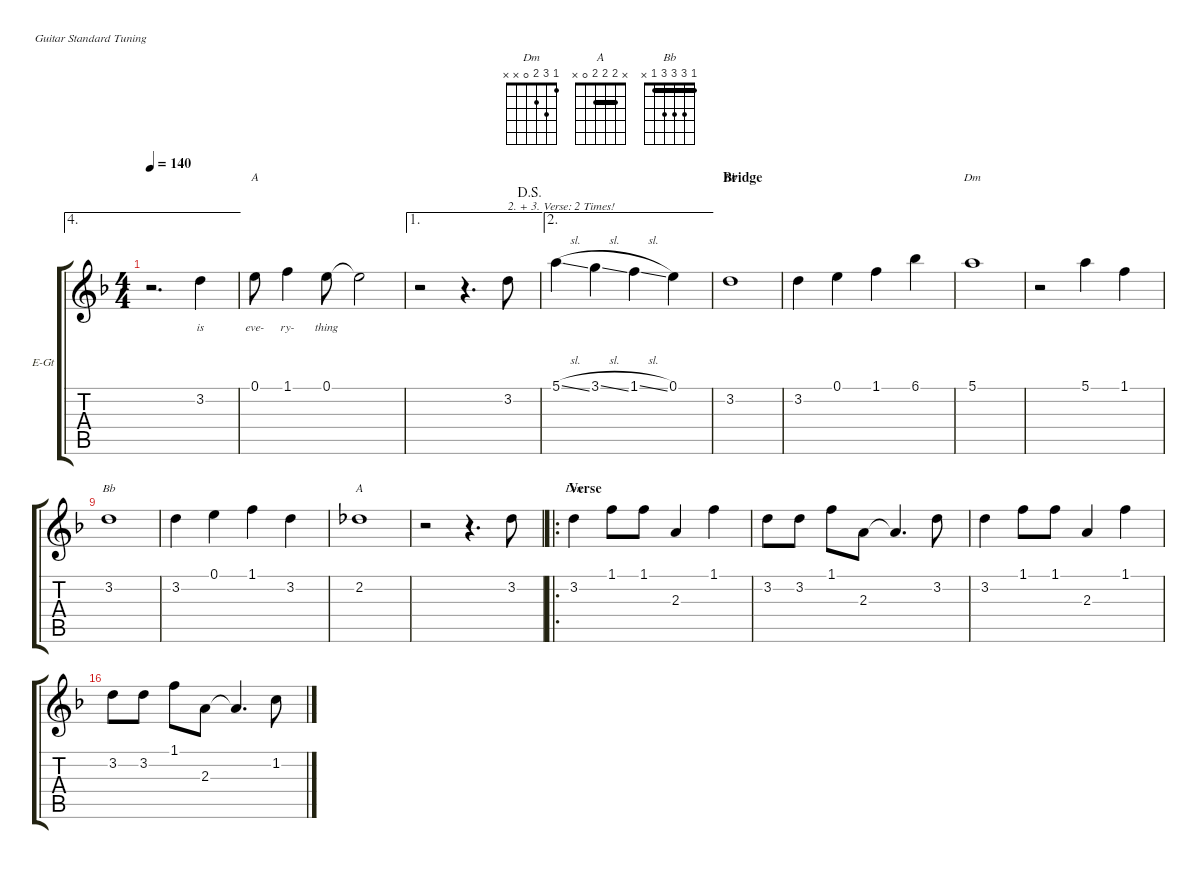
\defaultSystemsLayout 4
\hideDynamics
\bracketExtendMode groupsimilarinstruments
\firstSystemTrackNameOrientation horizontal
\otherSystemsTrackNameOrientation horizontal
\defaultBarNumberDisplay FirstOfSystem
\track ("Mel" "E-Gt") {instrument distortionguitar}
\staff {score tabs}
\tuning (E4 B3 G3 D3 A2 E2)
\chord ("Dm" 1 3 2 0 x x)
\chord ("A" x 2 2 2 0 x) {barre (2 2)}
\chord ("Bb" 1 3 3 3 1 x) {barre 1}
\ae 4
\ts (4 4)
\tempo 140
\clef g2
\ks dminor
r.2{d dy mf} 3.2.4{lyrics (0 "is") lyrics (1 "") lyrics (2 "") lyrics (3 "") lyrics (4 "")} |
0.1.8{ch "A" lyrics (0 "eve-") lyrics (1 "") lyrics (2 "") lyrics (3 "") lyrics (4 "")} 1.1.4{lyrics (0 "ry-") lyrics (1 "") lyrics (2 "") lyrics (3 "") lyrics (4 "")} 0.1.8{lyrics (0 "thing") lyrics (1 "") lyrics (2 "") lyrics (3 "") lyrics (4 "")} 0.1{t}.2 |
\ae 1
\jump dalsegno
r.2 r.4{d} 3.2.8{txt "2. + 3. Verse: 2 Times!"} |
\ae 2
5.1{sl}.4 3.1{sl}.4 1.1{sl}.4 0.1.4 |
\section ("" "Bridge")
3.2.1{ch "Bb"} |
3.2.4 0.1.4 1.1.4 6.1.4 |
5.1.1{ch "Dm"} |
r.2 5.1.4 1.1.4 |
3.2.1{ch "Bb"} |
3.2.4 0.1.4 1.1.4 3.2.4 |
2.2.1{ch "A"} |
r.2 r.4{d} 3.2.8 |
\ro
\section ("" "Verse")
3.2.4{ch "Dm"} 1.1.8 1.1.8 2.3.4 1.1.4 |
3.2.8 3.2.8 1.1.8 2.3.8 2.3{t}.4{d} 3.2.8 |
3.2.4 1.1.8 1.1.8 2.3.4 1.1.4 |
3.2.8 3.2.8 1.1.8 2.3.8 2.3{t}.4{d} 1.2.8
